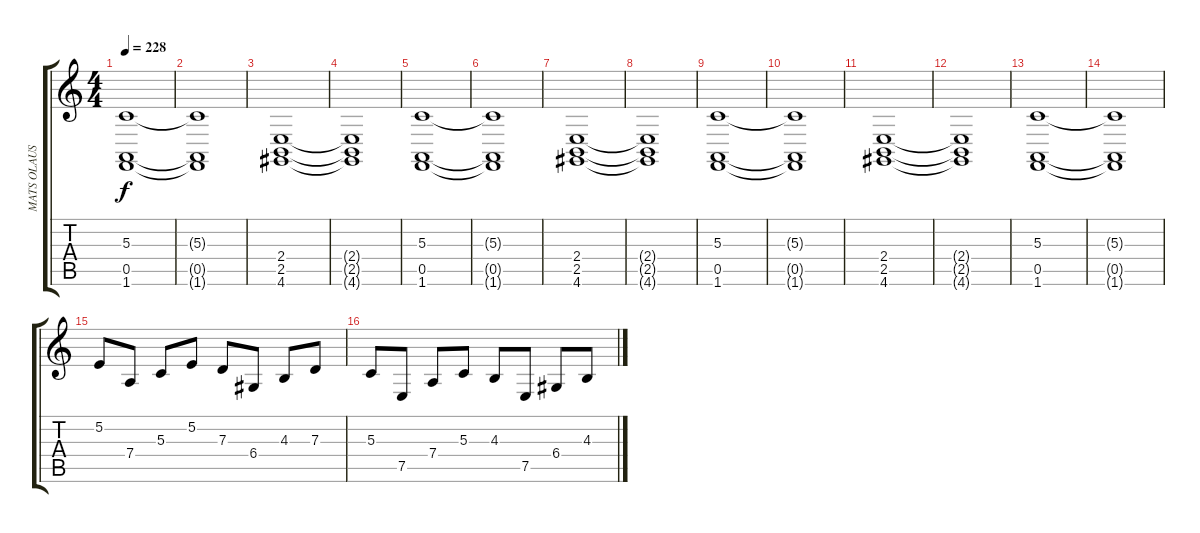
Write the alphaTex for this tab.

\track ("MATS OLAUSSON" "MATS OLAUS") {instrument reedorgan}
\staff {score tabs}
\tuning (E4 B3 G3 D3 A2 E2) {hide}
\ts (4 4)
\tempo 228
\clef g2
\ks c
(5.3 0.5 1.6).1{dy f} |
(5.3{t} 0.5{t} 1.6{t}).1 |
(2.4 2.5 4.6).1 |
(2.4{t} 2.5{t} 4.6{t}).1 |
(5.3 0.5 1.6).1 |
(5.3{t} 0.5{t} 1.6{t}).1 |
(2.4 2.5 4.6).1 |
(2.4{t} 2.5{t} 4.6{t}).1 |
(5.3 0.5 1.6).1 |
(5.3{t} 0.5{t} 1.6{t}).1 |
(2.4 2.5 4.6).1 |
(2.4{t} 2.5{t} 4.6{t}).1 |
(5.3 0.5 1.6).1 |
(5.3{t} 0.5{t} 1.6{t}).1 |
5.2.8 7.4.8 5.3.8 5.2.8 7.3.8 6.4.8 4.3.8 7.3.8 |
5.3.8 7.5.8 7.4.8 5.3.8 4.3.8 7.5.8 6.4.8 4.3.8
